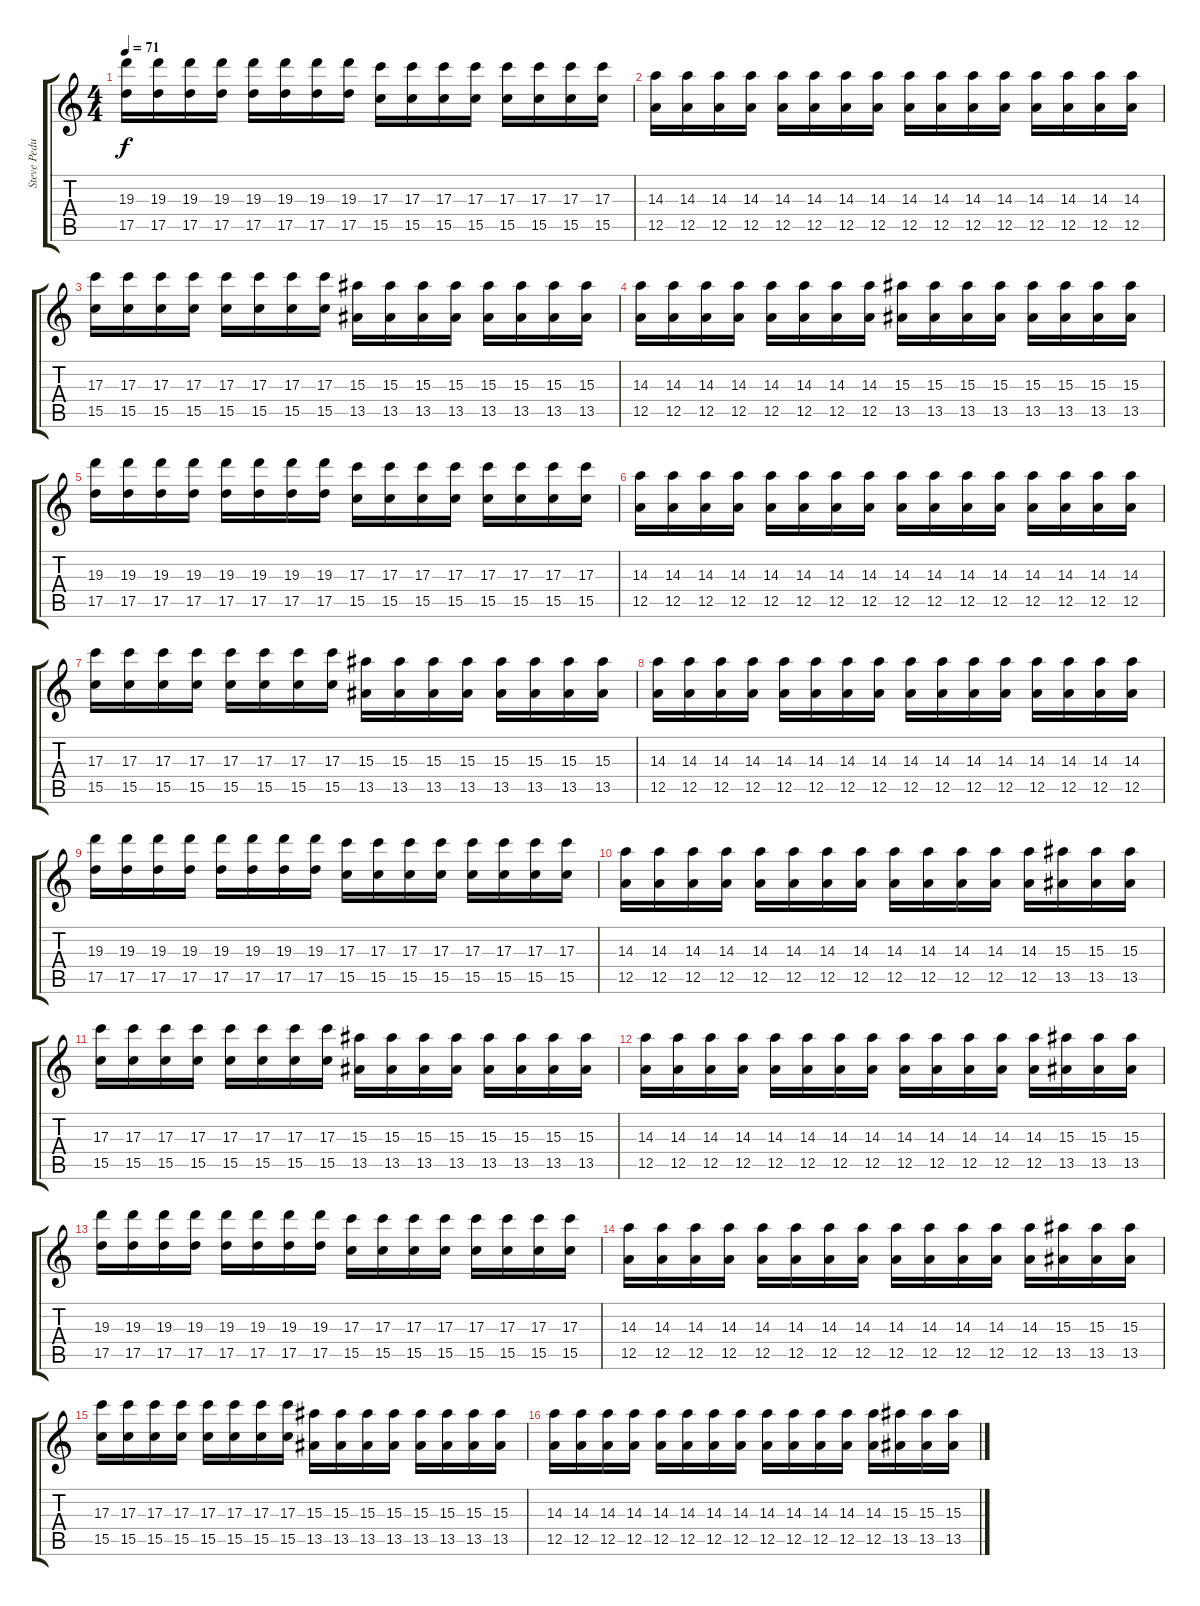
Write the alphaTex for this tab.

\track ("Steve Pedulla (Clean Guitar 1)" "Steve Pedu") {instrument electricguitarjazz}
\staff {score tabs}
\tuning (E4 B3 G3 D3 A2 D2) {hide}
\ts (4 4)
\tempo 71
\clef g2
\ks c
(19.3 17.5).16{dy f instrument electricguitarjazz} (19.3 17.5).16 (19.3 17.5).16 (19.3 17.5).16 (19.3 17.5).16 (19.3 17.5).16 (19.3 17.5).16 (19.3 17.5).16 (17.3 15.5).16 (17.3 15.5).16 (17.3 15.5).16 (17.3 15.5).16 (17.3 15.5).16 (17.3 15.5).16 (17.3 15.5).16 (17.3 15.5).16 |
(14.3 12.5).16 (14.3 12.5).16 (14.3 12.5).16 (14.3 12.5).16 (14.3 12.5).16 (14.3 12.5).16 (14.3 12.5).16 (14.3 12.5).16 (14.3 12.5).16 (14.3 12.5).16 (14.3 12.5).16 (14.3 12.5).16 (14.3 12.5).16 (14.3 12.5).16 (14.3 12.5).16 (14.3 12.5).16 |
(17.3 15.5).16 (17.3 15.5).16 (17.3 15.5).16 (17.3 15.5).16 (17.3 15.5).16 (17.3 15.5).16 (17.3 15.5).16 (17.3 15.5).16 (15.3 13.5).16 (15.3 13.5).16 (15.3 13.5).16 (15.3 13.5).16 (15.3 13.5).16 (15.3 13.5).16 (15.3 13.5).16 (15.3 13.5).16 |
(14.3 12.5).16 (14.3 12.5).16 (14.3 12.5).16 (14.3 12.5).16 (14.3 12.5).16 (14.3 12.5).16 (14.3 12.5).16 (14.3 12.5).16 (15.3 13.5).16 (15.3 13.5).16 (15.3 13.5).16 (15.3 13.5).16 (15.3 13.5).16 (15.3 13.5).16 (15.3 13.5).16 (15.3 13.5).16 |
(19.3 17.5).16 (19.3 17.5).16 (19.3 17.5).16 (19.3 17.5).16 (19.3 17.5).16 (19.3 17.5).16 (19.3 17.5).16 (19.3 17.5).16 (17.3 15.5).16 (17.3 15.5).16 (17.3 15.5).16 (17.3 15.5).16 (17.3 15.5).16 (17.3 15.5).16 (17.3 15.5).16 (17.3 15.5).16 |
(14.3 12.5).16 (14.3 12.5).16 (14.3 12.5).16 (14.3 12.5).16 (14.3 12.5).16 (14.3 12.5).16 (14.3 12.5).16 (14.3 12.5).16 (14.3 12.5).16 (14.3 12.5).16 (14.3 12.5).16 (14.3 12.5).16 (14.3 12.5).16 (14.3 12.5).16 (14.3 12.5).16 (14.3 12.5).16 |
(17.3 15.5).16 (17.3 15.5).16 (17.3 15.5).16 (17.3 15.5).16 (17.3 15.5).16 (17.3 15.5).16 (17.3 15.5).16 (17.3 15.5).16 (15.3 13.5).16 (15.3 13.5).16 (15.3 13.5).16 (15.3 13.5).16 (15.3 13.5).16 (15.3 13.5).16 (15.3 13.5).16 (15.3 13.5).16 |
(14.3 12.5).16 (14.3 12.5).16 (14.3 12.5).16 (14.3 12.5).16 (14.3 12.5).16 (14.3 12.5).16 (14.3 12.5).16 (14.3 12.5).16 (14.3 12.5).16 (14.3 12.5).16 (14.3 12.5).16 (14.3 12.5).16 (14.3 12.5).16 (14.3 12.5).16 (14.3 12.5).16 (14.3 12.5).16 |
(19.3 17.5).16 (19.3 17.5).16 (19.3 17.5).16 (19.3 17.5).16 (19.3 17.5).16 (19.3 17.5).16 (19.3 17.5).16 (19.3 17.5).16 (17.3 15.5).16 (17.3 15.5).16 (17.3 15.5).16 (17.3 15.5).16 (17.3 15.5).16 (17.3 15.5).16 (17.3 15.5).16 (17.3 15.5).16 |
(14.3 12.5).16 (14.3 12.5).16 (14.3 12.5).16 (14.3 12.5).16 (14.3 12.5).16 (14.3 12.5).16 (14.3 12.5).16 (14.3 12.5).16 (14.3 12.5).16 (14.3 12.5).16 (14.3 12.5).16 (14.3 12.5).16 (14.3 12.5).16 (15.3 13.5).16 (15.3 13.5).16 (15.3 13.5).16 |
(17.3 15.5).16 (17.3 15.5).16 (17.3 15.5).16 (17.3 15.5).16 (17.3 15.5).16 (17.3 15.5).16 (17.3 15.5).16 (17.3 15.5).16 (15.3 13.5).16 (15.3 13.5).16 (15.3 13.5).16 (15.3 13.5).16 (15.3 13.5).16 (15.3 13.5).16 (15.3 13.5).16 (15.3 13.5).16 |
(14.3 12.5).16 (14.3 12.5).16 (14.3 12.5).16 (14.3 12.5).16 (14.3 12.5).16 (14.3 12.5).16 (14.3 12.5).16 (14.3 12.5).16 (14.3 12.5).16 (14.3 12.5).16 (14.3 12.5).16 (14.3 12.5).16 (14.3 12.5).16 (15.3 13.5).16 (15.3 13.5).16 (15.3 13.5).16 |
(19.3 17.5).16 (19.3 17.5).16 (19.3 17.5).16 (19.3 17.5).16 (19.3 17.5).16 (19.3 17.5).16 (19.3 17.5).16 (19.3 17.5).16 (17.3 15.5).16 (17.3 15.5).16 (17.3 15.5).16 (17.3 15.5).16 (17.3 15.5).16 (17.3 15.5).16 (17.3 15.5).16 (17.3 15.5).16 |
(14.3 12.5).16 (14.3 12.5).16 (14.3 12.5).16 (14.3 12.5).16 (14.3 12.5).16 (14.3 12.5).16 (14.3 12.5).16 (14.3 12.5).16 (14.3 12.5).16 (14.3 12.5).16 (14.3 12.5).16 (14.3 12.5).16 (14.3 12.5).16 (15.3 13.5).16 (15.3 13.5).16 (15.3 13.5).16 |
(17.3 15.5).16 (17.3 15.5).16 (17.3 15.5).16 (17.3 15.5).16 (17.3 15.5).16 (17.3 15.5).16 (17.3 15.5).16 (17.3 15.5).16 (15.3 13.5).16 (15.3 13.5).16 (15.3 13.5).16 (15.3 13.5).16 (15.3 13.5).16 (15.3 13.5).16 (15.3 13.5).16 (15.3 13.5).16 |
(14.3 12.5).16 (14.3 12.5).16 (14.3 12.5).16 (14.3 12.5).16 (14.3 12.5).16 (14.3 12.5).16 (14.3 12.5).16 (14.3 12.5).16 (14.3 12.5).16 (14.3 12.5).16 (14.3 12.5).16 (14.3 12.5).16 (14.3 12.5).16 (15.3 13.5).16 (15.3 13.5).16 (15.3 13.5).16
